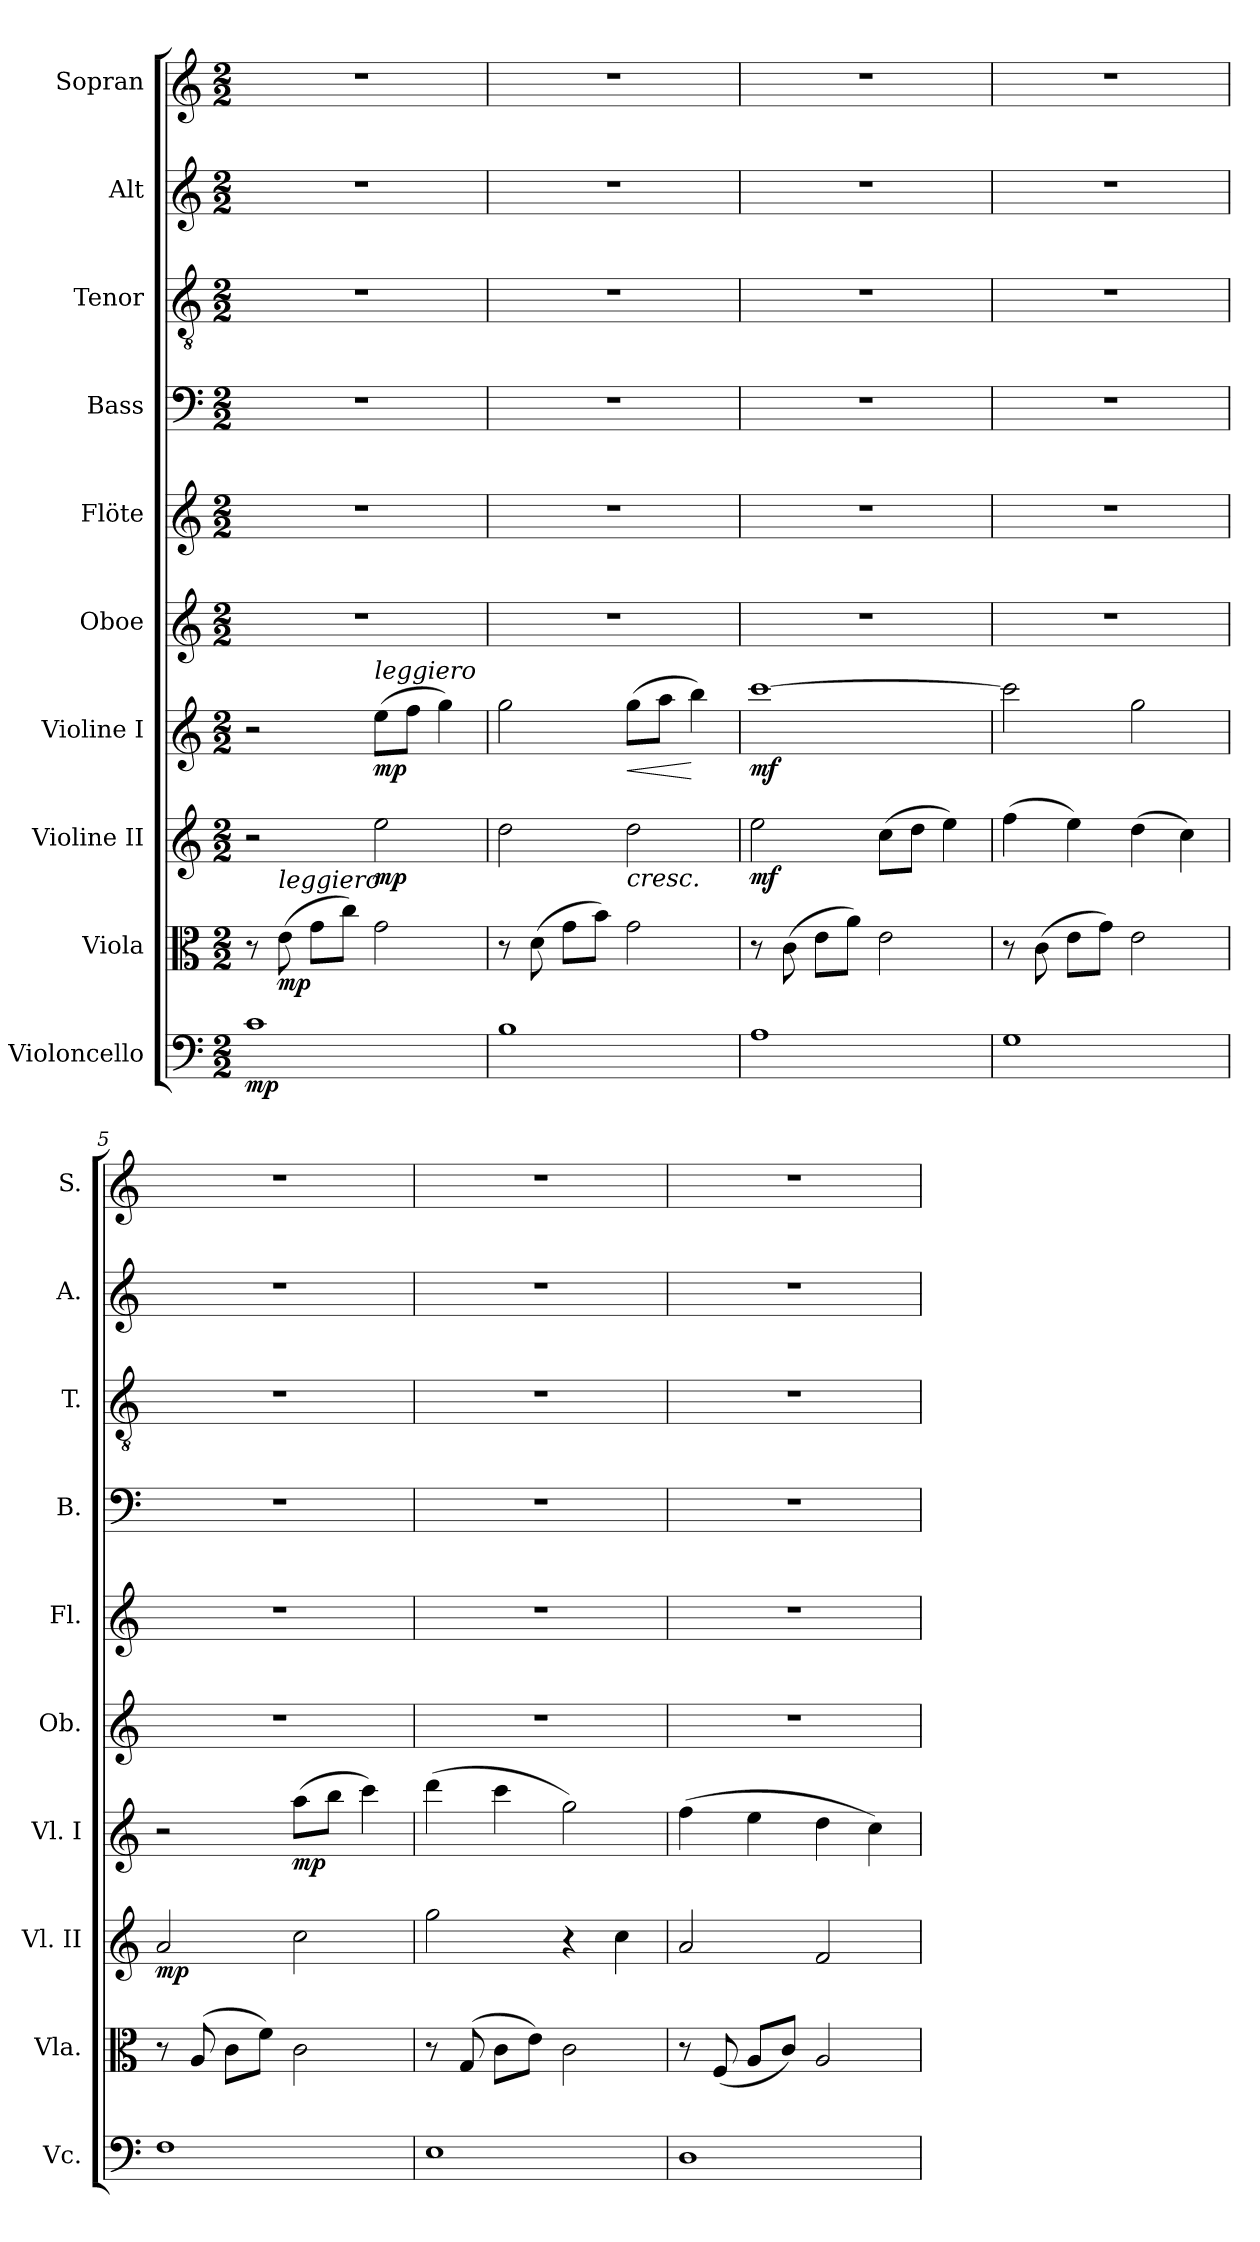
**kern	**dynam	**kern	**dynam	**kern	**dynam	**kern	**dynam	**kern	**kern	**kern	**kern	**kern	**kern
*part10	*part10	*part9	*part9	*part8	*part8	*part7	*part7	*part6	*part5	*part4	*part3	*part2	*part1
*staff10	*staff10	*staff9	*staff9	*staff8	*staff8	*staff7	*staff7	*staff6	*staff5	*staff4	*staff3	*staff2	*staff1
*I"Violoncello	*	*I"Viola	*	*I"Violine II	*	*I"Violine I	*	*I"Oboe	*I"Flöte	*I"Bass	*I"Tenor	*I"Alt	*I"Sopran
*I'Vc.	*	*I'Vla.	*	*I'Vl. II	*	*I'Vl. I	*	*I'Ob.	*I'Fl.	*I'B.	*I'T.	*I'A.	*I'S.
*clefF4	*	*clefC3	*	*clefG2	*	*clefG2	*	*clefG2	*clefG2	*clefF4	*clefGv2	*clefG2	*clefG2
*	*	*	*	*	*	*	*	*	*	*	*ITrd7c12	*	*
*k[]	*	*k[]	*	*k[]	*	*k[]	*	*k[]	*k[]	*k[]	*k[]	*k[]	*k[]
*M2/2	*	*M2/2	*	*M2/2	*	*M2/2	*	*M2/2	*M2/2	*M2/2	*M2/2	*M2/2	*M2/2
*MM132	*	*MM132	*	*MM132	*	*MM132	*	*MM132	*MM132	*MM132	*MM132	*MM132	*MM132
=1	=1	=1	=1	=1	=1	=1	=1	=1	=1	=1	=1	=1	=1
!	!LO:DY:b	!	!	!	!	!	!	!	!	!	!	!	!
1c	mp	8r	.	2r	.	2r	.	1r	1r	1r	1r	1r	1r
!	!	!LO:TX:a:i:t=leggiero	!	!	!	!	!	!	!	!	!	!	!
!	!	!	!LO:DY:b	!	!	!	!	!	!	!	!	!	!
.	.	(>8e\	mp	.	.	.	.	.	.	.	.	.	.
.	.	8g\L	.	.	.	.	.	.	.	.	.	.	.
.	.	8cc\J)	.	.	.	.	.	.	.	.	.	.	.
!	!	!	!	!	!	!LO:TX:a:i:t=leggiero	!	!	!	!	!	!	!
!	!	!	!	!	!LO:DY:b	!	!LO:DY:b	!	!	!	!	!	!
.	.	2g\	.	2ee\	mp	(>8ee\L	mp	.	.	.	.	.	.
.	.	.	.	.	.	8ff\J	.	.	.	.	.	.	.
.	.	.	.	.	.	4gg\)	.	.	.	.	.	.	.
=2	=2	=2	=2	=2	=2	=2	=2	=2	=2	=2	=2	=2	=2
1B	.	8r	.	2dd\	.	2gg\	.	1r	1r	1r	1r	1r	1r
.	.	(>8d\	.	.	.	.	.	.	.	.	.	.	.
.	.	8g\L	.	.	.	.	.	.	.	.	.	.	.
.	.	8b\J)	.	.	.	.	.	.	.	.	.	.	.
!	!	!	!	!	!LO:HP:b	!	!LO:HP:b	!	!	!	!	!	!
.	.	2g\	.	2dd\	<	(>8gg\L	<	.	.	.	.	.	.
.	.	.	.	.	.	8aa\J	.	.	.	.	.	.	.
.	.	.	.	.	.	4bb\)	[	.	.	.	.	.	.
=3	=3	=3	=3	=3	=3	=3	=3	=3	=3	=3	=3	=3	=3
!	!	!	!	!	!LO:DY:b	!	!LO:DY:b	!	!	!	!	!	!
1A	.	8r	.	2ee\	mf	[1ccc	mf	1r	1r	1r	1r	1r	1r
.	.	(>8c\	.	.	.	.	.	.	.	.	.	.	.
.	.	8e\L	.	.	.	.	.	.	.	.	.	.	.
.	.	8a\J)	.	.	.	.	.	.	.	.	.	.	.
.	.	2e\	.	(>8cc\L	.	.	.	.	.	.	.	.	.
.	.	.	.	8dd\J	.	.	.	.	.	.	.	.	.
.	.	.	.	4ee\)	.	.	.	.	.	.	.	.	.
=4	=4	=4	=4	=4	=4	=4	=4	=4	=4	=4	=4	=4	=4
1G	.	8r	.	(>4ff\	.	2ccc\]	.	1r	1r	1r	1r	1r	1r
.	.	(>8c\	.	.	.	.	.	.	.	.	.	.	.
.	.	8e\L	.	4ee\)	.	.	.	.	.	.	.	.	.
.	.	8g\J)	.	.	.	.	.	.	.	.	.	.	.
.	.	2e\	.	(>4dd\	.	2gg\	.	.	.	.	.	.	.
.	.	.	.	4cc\)	[	.	.	.	.	.	.	.	.
=5	=5	=5	=5	=5	=5	=5	=5	=5	=5	=5	=5	=5	=5
!	!	!	!	!	!LO:DY:b	!	!	!	!	!	!	!	!
1F	.	8r	.	2a/	mp	2r	.	1r	1r	1r	1r	1r	1r
.	.	(>8A/	.	.	.	.	.	.	.	.	.	.	.
.	.	8c\L	.	.	.	.	.	.	.	.	.	.	.
.	.	8f\J)	.	.	.	.	.	.	.	.	.	.	.
!	!	!	!	!	!	!	!LO:DY:b	!	!	!	!	!	!
.	.	2c\	.	2cc\	.	(>8aa\L	mp	.	.	.	.	.	.
.	.	.	.	.	.	8bb\J	.	.	.	.	.	.	.
.	.	.	.	.	.	4ccc\)	.	.	.	.	.	.	.
=6	=6	=6	=6	=6	=6	=6	=6	=6	=6	=6	=6	=6	=6
1E	.	8r	.	2gg\	.	(>4ddd\	.	1r	1r	1r	1r	1r	1r
.	.	(>8G/	.	.	.	.	.	.	.	.	.	.	.
.	.	8c\L	.	.	.	4ccc\	.	.	.	.	.	.	.
.	.	8e\J)	.	.	.	.	.	.	.	.	.	.	.
.	.	2c\	.	4r	.	2gg\)	.	.	.	.	.	.	.
.	.	.	.	4cc\	.	.	.	.	.	.	.	.	.
=7	=7	=7	=7	=7	=7	=7	=7	=7	=7	=7	=7	=7	=7
1D	.	8r	.	2a/	.	(>4ff\	.	1r	1r	1r	1r	1r	1r
.	.	(<8F/	.	.	.	.	.	.	.	.	.	.	.
.	.	8A/L	.	.	.	4ee\	.	.	.	.	.	.	.
.	.	8c/J)	.	.	.	.	.	.	.	.	.	.	.
.	.	2A/	.	2f/	.	4dd\	.	.	.	.	.	.	.
.	.	.	.	.	.	4cc\)	.	.	.	.	.	.	.
=	=	=	=	=	=	=	=	=	=	=	=	=	=
*-	*-	*-	*-	*-	*-	*-	*-	*-	*-	*-	*-	*-	*-
